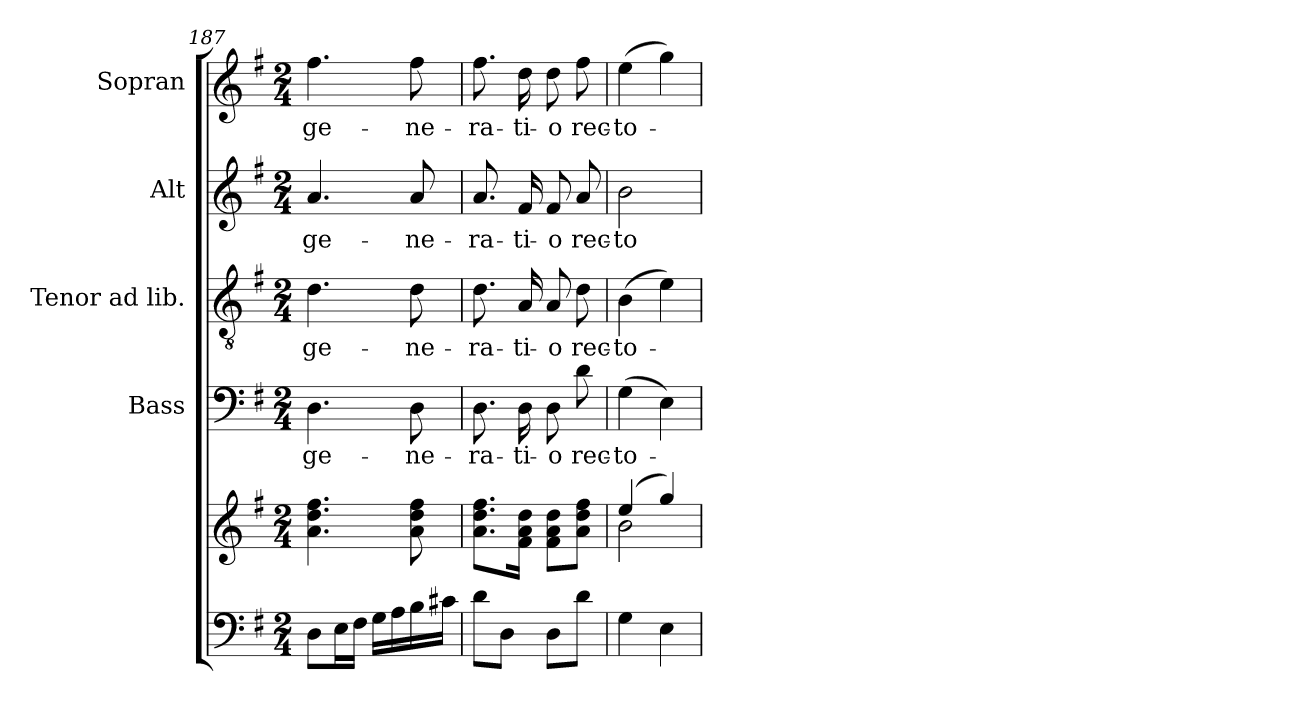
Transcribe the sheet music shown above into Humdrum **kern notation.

**kern	**kern	**kern	**text	**kern	**text	**kern	**text	**kern	**text
*part5	*part5	*part4	*part4	*part3	*part3	*part2	*part2	*part1	*part1
*staff6	*staff5	*staff4	*staff4	*staff3	*staff3	*staff2	*staff2	*staff1	*staff1
*	*	*I"Bass	*	*I"Tenor ad lib.	*	*I"Alt	*	*I"Sopran	*
*	*	*I'B.	*	*I'T.	*	*I'A.	*	*I'S.	*
*clefF4	*clefG2	*clefF4	*	*clefGv2	*	*clefG2	*	*clefG2	*
*k[f#]	*k[f#]	*k[f#]	*	*k[f#]	*	*k[f#]	*	*k[f#]	*
*G:	*G:	*G:	*	*G:	*	*G:	*	*G:	*
*M2/4	*M2/4	*M2/4	*	*M2/4	*	*M2/4	*	*M2/4	*
=187	=187	=187	=187	=187	=187	=187	=187	=187	=187
!	!	!	!LO:LY:b	!	!LO:LY:b	!	!LO:LY:b	!	!LO:LY:b
8D\L	4.a\ 4.dd\ 4.ff#\	4.D\	ge-	4.d\	ge-	4.a/	ge-	4.ff#\	ge-
16E\L	.	.	.	.	.	.	.	.	.
16F#\JJ	.	.	.	.	.	.	.	.	.
16G\LL	.	.	.	.	.	.	.	.	.
16A\	.	.	.	.	.	.	.	.	.
!	!	!	!LO:LY:b	!	!LO:LY:b	!	!LO:LY:b	!	!LO:LY:b
16B\	8a\ 8dd\ 8ff#\	8D\	-ne-	8d\	-ne-	8a/	-ne-	8ff#\	-ne-
16c#X\JJ	.	.	.	.	.	.	.	.	.
=188	=188	=188	=188	=188	=188	=188	=188	=188	=188
!	!	!	!LO:LY:b	!	!LO:LY:b	!	!LO:LY:b	!	!LO:LY:b
8d\L	8.a\ 8.dd\ 8.ff#\L	8.D\	-ra-	8.d\	-ra-	8.a/	-ra-	8.ff#\	-ra-
8D\J	.	.	.	.	.	.	.	.	.
!	!	!	!LO:LY:b	!	!LO:LY:b	!	!LO:LY:b	!	!LO:LY:b
.	16f#\ 16a\ 16dd\Jk	16D\	-ti-	16A/	-ti-	16f#/	-ti-	16dd\	-ti-
!	!	!	!LO:LY:b	!	!LO:LY:b	!	!LO:LY:b	!	!LO:LY:b
8D\L	8f#\ 8a\ 8dd\L	8D\	-o	8A/	-o	8f#/	-o	8dd\	-o
!	!	!	!LO:LY:b	!	!LO:LY:b	!	!LO:LY:b	!	!LO:LY:b
8d\J	8a\ 8dd\ 8ff#\J	8d\	rec-	8d\	rec-	8a/	rec-	8ff#\	rec-
=189	=189	=189	=189	=189	=189	=189	=189	=189	=189
*	*^	*	*	*	*	*	*	*	*
!	!	!	!	!LO:LY:b	!	!LO:LY:b	!	!LO:LY:b	!	!LO:LY:b
4G\	(>4ee/	2b\	(>4G\	-to-	(>4B\	-to-	2b\	-to-	(>4ee\	-to-
4E\	4gg/)	.	4E\)	.	4e\)	.	.	.	4gg\)	.
*	*v	*v	*	*	*	*	*	*	*	*
=	=	=	=	=	=	=	=	=	=
*-	*-	*-	*-	*-	*-	*-	*-	*-	*-
